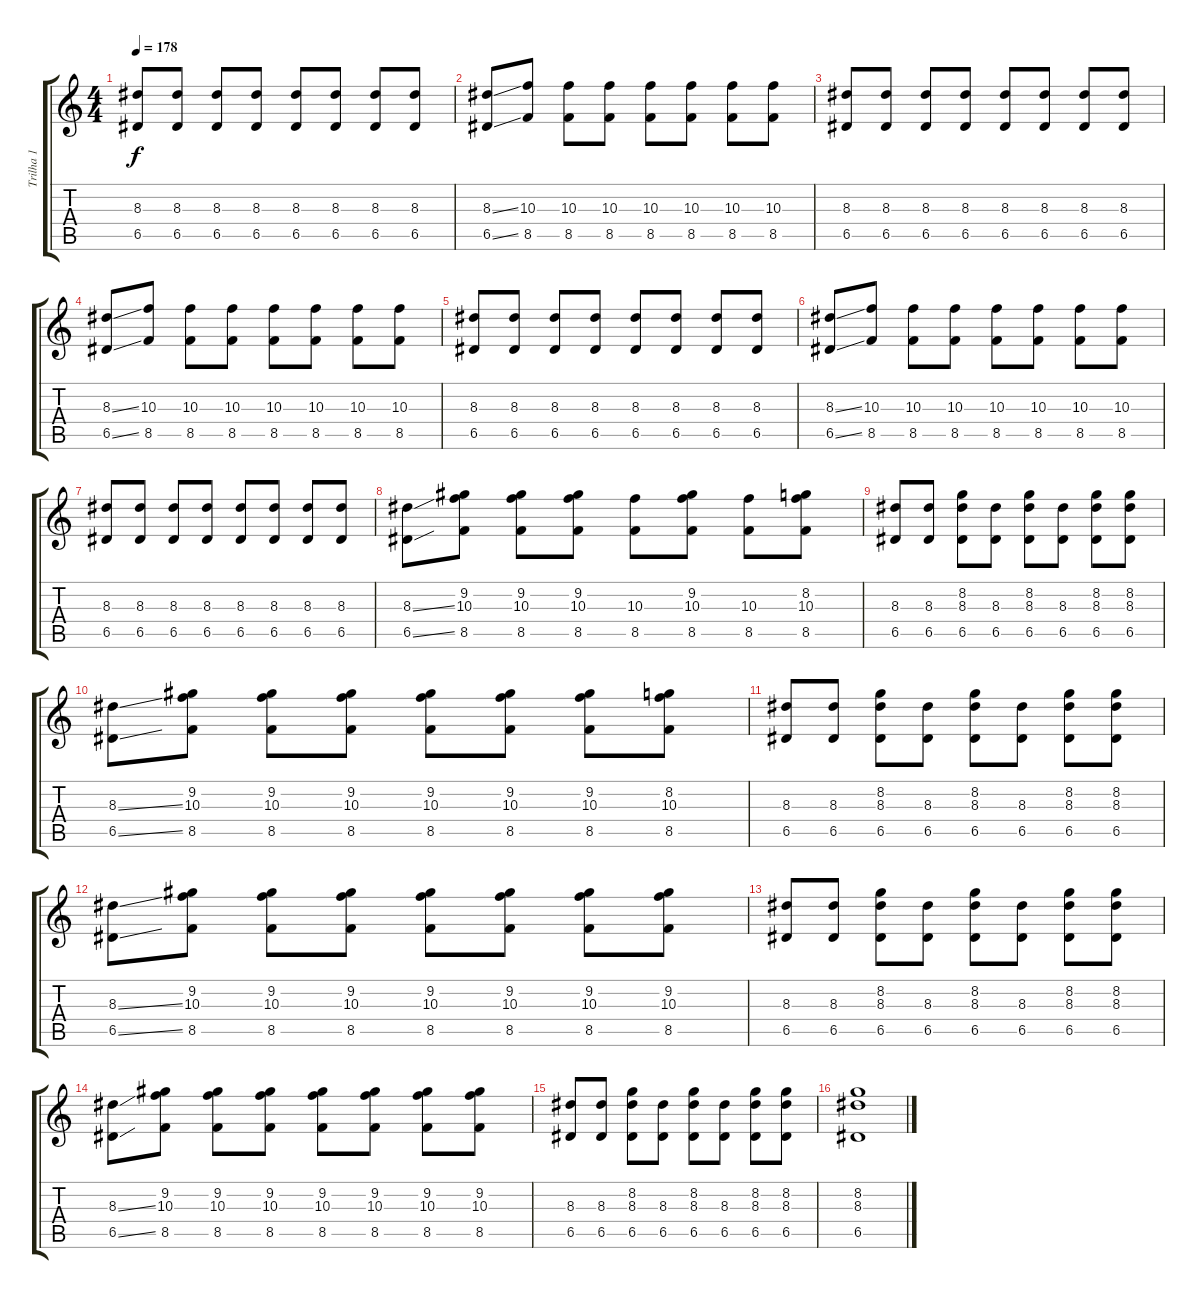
\track ("Trilha 1" "Trilha 1") {instrument distortionguitar}
\staff {score tabs}
\tuning (E4 B3 G3 D3 A2 E2) {hide}
\ts (4 4)
\tempo 178
\clef g2
\ks c
(8.3 6.5).8{dy f} (8.3 6.5).8 (8.3 6.5).8 (8.3 6.5).8 (8.3 6.5).8 (8.3 6.5).8 (8.3 6.5).8 (8.3 6.5).8 |
(8.3{ss} 6.5{ss}).8 (10.3 8.5).8 (10.3 8.5).8 (10.3 8.5).8 (10.3 8.5).8 (10.3 8.5).8 (10.3 8.5).8 (10.3 8.5).8 |
(8.3 6.5).8 (8.3 6.5).8 (8.3 6.5).8 (8.3 6.5).8 (8.3 6.5).8 (8.3 6.5).8 (8.3 6.5).8 (8.3 6.5).8 |
(8.3{ss} 6.5{ss}).8 (10.3 8.5).8 (10.3 8.5).8 (10.3 8.5).8 (10.3 8.5).8 (10.3 8.5).8 (10.3 8.5).8 (10.3 8.5).8 |
(8.3 6.5).8 (8.3 6.5).8 (8.3 6.5).8 (8.3 6.5).8 (8.3 6.5).8 (8.3 6.5).8 (8.3 6.5).8 (8.3 6.5).8 |
(8.3{ss} 6.5{ss}).8 (10.3 8.5).8 (10.3 8.5).8 (10.3 8.5).8 (10.3 8.5).8 (10.3 8.5).8 (10.3 8.5).8 (10.3 8.5).8 |
(8.3 6.5).8 (8.3 6.5).8 (8.3 6.5).8 (8.3 6.5).8 (8.3 6.5).8 (8.3 6.5).8 (8.3 6.5).8 (8.3 6.5).8 |
(8.3{ss} 6.5{ss}).8 (9.2 10.3 8.5).8 (9.2 10.3 8.5).8 (9.2 10.3 8.5).8 (10.3 8.5).8 (9.2 10.3 8.5).8 (10.3 8.5).8 (8.2 10.3 8.5).8 |
(8.3 6.5).8 (8.3 6.5).8 (8.2 8.3 6.5).8 (8.3 6.5).8 (8.2 8.3 6.5).8 (8.3 6.5).8 (8.2 8.3 6.5).8 (8.2 8.3 6.5).8 |
(8.3{ss} 6.5{ss}).8 (9.2 10.3 8.5).8 (9.2 10.3 8.5).8 (9.2 10.3 8.5).8 (9.2 10.3 8.5).8 (9.2 10.3 8.5).8 (9.2 10.3 8.5).8 (8.2 10.3 8.5).8 |
(8.3 6.5).8 (8.3 6.5).8 (8.2 8.3 6.5).8 (8.3 6.5).8 (8.2 8.3 6.5).8 (8.3 6.5).8 (8.2 8.3 6.5).8 (8.2 8.3 6.5).8 |
(8.3{ss} 6.5{ss}).8 (9.2 10.3 8.5).8 (9.2 10.3 8.5).8 (9.2 10.3 8.5).8 (9.2 10.3 8.5).8 (9.2 10.3 8.5).8 (9.2 10.3 8.5).8 (9.2 10.3 8.5).8 |
(8.3 6.5).8 (8.3 6.5).8 (8.2 8.3 6.5).8 (8.3 6.5).8 (8.2 8.3 6.5).8 (8.3 6.5).8 (8.2 8.3 6.5).8 (8.2 8.3 6.5).8 |
(8.3{ss} 6.5{ss}).8 (9.2 10.3 8.5).8 (9.2 10.3 8.5).8 (9.2 10.3 8.5).8 (9.2 10.3 8.5).8 (9.2 10.3 8.5).8 (9.2 10.3 8.5).8 (9.2 10.3 8.5).8 |
(8.3 6.5).8 (8.3 6.5).8 (8.2 8.3 6.5).8 (8.3 6.5).8 (8.2 8.3 6.5).8 (8.3 6.5).8 (8.2 8.3 6.5).8 (8.2 8.3 6.5).8 |
(8.2 8.3 6.5).1
